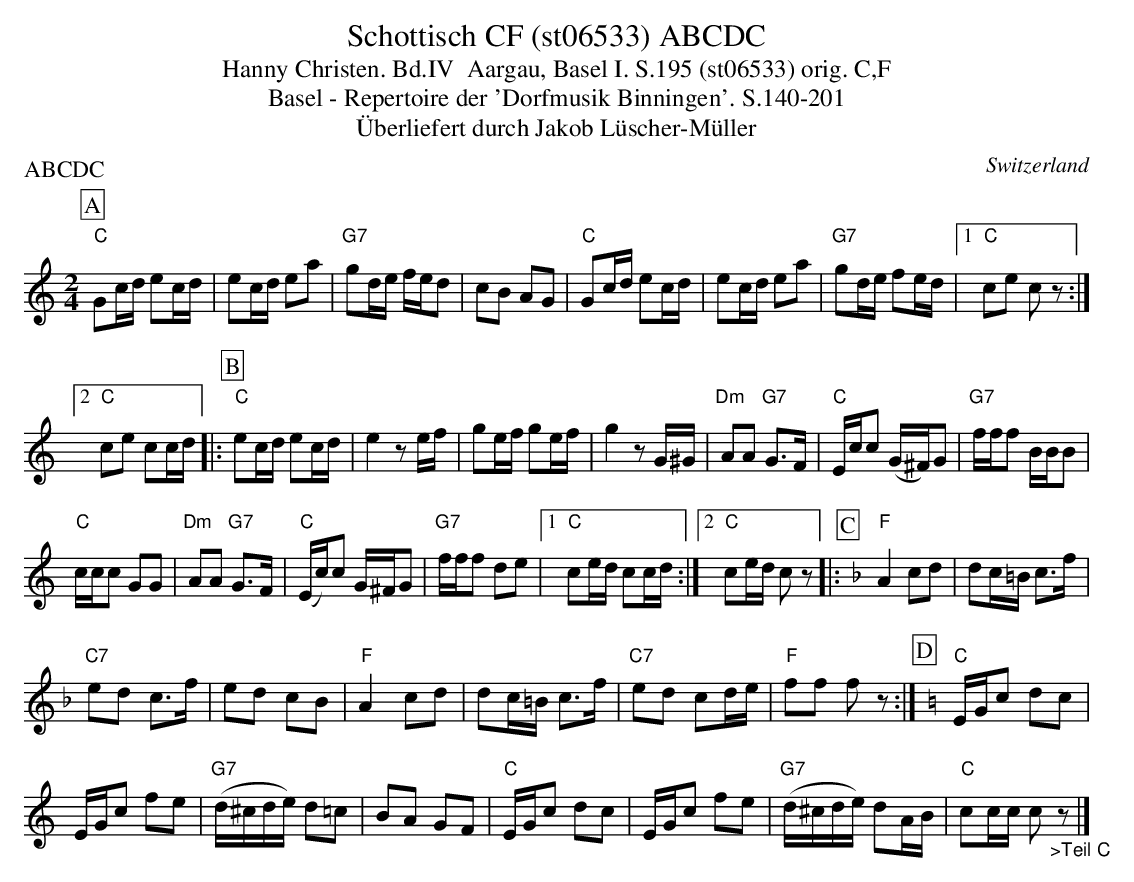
X:1
T:Schottisch CF (st06533) ABCDC
T:Hanny Christen. Bd.IV  Aargau, Basel I. S.195 (st06533) orig. C,F
T: Basel - Repertoire der 'Dorfmusik Binningen'. S.140-201
T:Überliefert durch Jakob Lüscher-Müller
P:ABCDC
M:2/4
L:1/8
O:Switzerland
K:C major
[P:A] "C"Gc/d/  ec/d/ | ec/d/ ea | "G7"gd/e/ f/e/d | cB AG | "C"Gc/d/  ec/d/ | ec/d/ ea | "G7"gd/e/ fe/d/ |1 "C"ce cz :|2
"C"ce cc/d/ |: [P:B] "C"ec/d/ ec/d/ | e2ze/f/ | ge/f/ ge/f/ | g2zG/^G/   | "Dm"AA "G7"G>F | "C"E/c/c (G/^F/)G | "G7"f/f/f B/B/B |
"C"c/c/c GG | "Dm"AA "G7"G>F | ("C"E/c/)c G/^F/G |  "G7"f/f/f de |1 "C"ce/d/ cc/d/ :|2 "C"ce/d/ cz |: [P:C] [K:F] "F"A2 cd | dc/=B/ c>f |
"C7"ed c>f | ed cB | "F"A2 cd | dc/=B/ c>f | "C7"ed cd/e/ | "F"ff fz :| [P:D] [K:C] "C"E/G/c dc |
E/G/c fe | ("G7"d/^c/d/e/) d=c | BA GF | "C"E/G/c dc | E/G/c fe | ("G7"d/^c/d/e/)  dA/B/ | "C"cc/c/ c"_>Teil C"z |]
